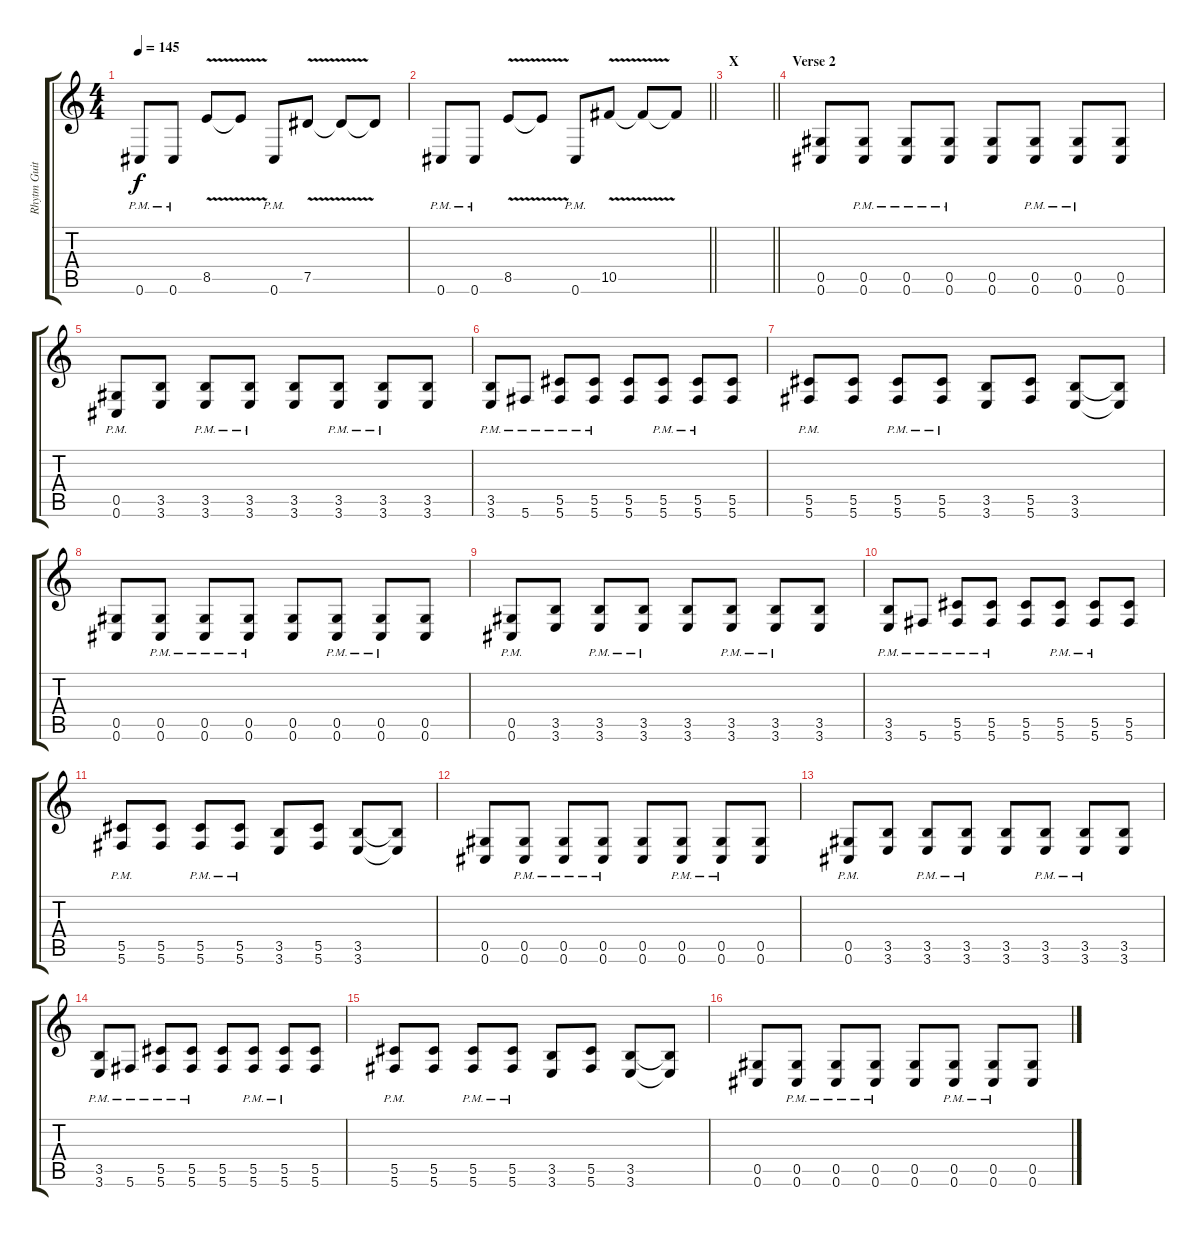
\track ("Rhytm Guitar [R]" "Rhytm Guit") {instrument distortionguitar}
\staff {score tabs}
\tuning (Eb4 Bb3 Gb3 Db3 Ab2 Db2) {hide}
\ts (4 4)
\tempo 145
\clef g2
\ks c
0.6{pm}.8{dy f} 0.6{pm}.8 8.5{v}.8 8.5{t}.8 0.6{pm}.8 7.5{v}.8 7.5{t}.8 7.5{t}.8 |
\barLineRight lightlight
0.6{pm}.8 0.6{pm}.8 8.5{v}.8 8.5{t}.8 0.6{pm}.8 10.5{v}.8 10.5{t}.8 10.5{t}.8 |
\section ("" "X")
\barLineRight lightlight
|
\section ("" "Verse 2")
(0.5 0.6).8 (0.5{pm} 0.6{pm}).8 (0.5{pm} 0.6{pm}).8 (0.5{pm} 0.6{pm}).8 (0.5 0.6).8 (0.5{pm} 0.6{pm}).8 (0.5{pm} 0.6{pm}).8 (0.5 0.6).8 |
(0.5{pm} 0.6{pm}).8 (3.5 3.6).8 (3.5{pm} 3.6{pm}).8 (3.5{pm} 3.6{pm}).8 (3.5 3.6).8 (3.5{pm} 3.6{pm}).8 (3.5{pm} 3.6{pm}).8 (3.5 3.6).8 |
(3.5{pm} 3.6{pm}).8 5.6{pm}.8 (5.5{pm} 5.6{pm}).8 (5.5{pm} 5.6{pm}).8 (5.5 5.6).8 (5.5{pm} 5.6{pm}).8 (5.5{pm} 5.6{pm}).8 (5.5 5.6).8 |
(5.5{pm} 5.6{pm}).8 (5.5 5.6).8 (5.5{pm} 5.6{pm}).8 (5.5{pm} 5.6{pm}).8 (3.5 3.6).8 (5.5 5.6).8 (3.5 3.6).8 (3.5{t} 3.6{t}).8 |
(0.5 0.6).8 (0.5{pm} 0.6{pm}).8 (0.5{pm} 0.6{pm}).8 (0.5{pm} 0.6{pm}).8 (0.5 0.6).8 (0.5{pm} 0.6{pm}).8 (0.5{pm} 0.6{pm}).8 (0.5 0.6).8 |
(0.5{pm} 0.6{pm}).8 (3.5 3.6).8 (3.5{pm} 3.6{pm}).8 (3.5{pm} 3.6{pm}).8 (3.5 3.6).8 (3.5{pm} 3.6{pm}).8 (3.5{pm} 3.6{pm}).8 (3.5 3.6).8 |
(3.5{pm} 3.6{pm}).8 5.6{pm}.8 (5.5{pm} 5.6{pm}).8 (5.5{pm} 5.6{pm}).8 (5.5 5.6).8 (5.5{pm} 5.6{pm}).8 (5.5{pm} 5.6{pm}).8 (5.5 5.6).8 |
(5.5{pm} 5.6{pm}).8 (5.5 5.6).8 (5.5{pm} 5.6{pm}).8 (5.5{pm} 5.6{pm}).8 (3.5 3.6).8 (5.5 5.6).8 (3.5 3.6).8 (3.5{t} 3.6{t}).8 |
(0.5 0.6).8 (0.5{pm} 0.6{pm}).8 (0.5{pm} 0.6{pm}).8 (0.5{pm} 0.6{pm}).8 (0.5 0.6).8 (0.5{pm} 0.6{pm}).8 (0.5{pm} 0.6{pm}).8 (0.5 0.6).8 |
(0.5{pm} 0.6{pm}).8 (3.5 3.6).8 (3.5{pm} 3.6{pm}).8 (3.5{pm} 3.6{pm}).8 (3.5 3.6).8 (3.5{pm} 3.6{pm}).8 (3.5{pm} 3.6{pm}).8 (3.5 3.6).8 |
(3.5{pm} 3.6{pm}).8 5.6{pm}.8 (5.5{pm} 5.6{pm}).8 (5.5{pm} 5.6{pm}).8 (5.5 5.6).8 (5.5{pm} 5.6{pm}).8 (5.5{pm} 5.6{pm}).8 (5.5 5.6).8 |
(5.5{pm} 5.6{pm}).8 (5.5 5.6).8 (5.5{pm} 5.6{pm}).8 (5.5{pm} 5.6{pm}).8 (3.5 3.6).8 (5.5 5.6).8 (3.5 3.6).8 (3.5{t} 3.6{t}).8 |
(0.5 0.6).8 (0.5{pm} 0.6{pm}).8 (0.5{pm} 0.6{pm}).8 (0.5{pm} 0.6{pm}).8 (0.5 0.6).8 (0.5{pm} 0.6{pm}).8 (0.5{pm} 0.6{pm}).8 (0.5 0.6).8
